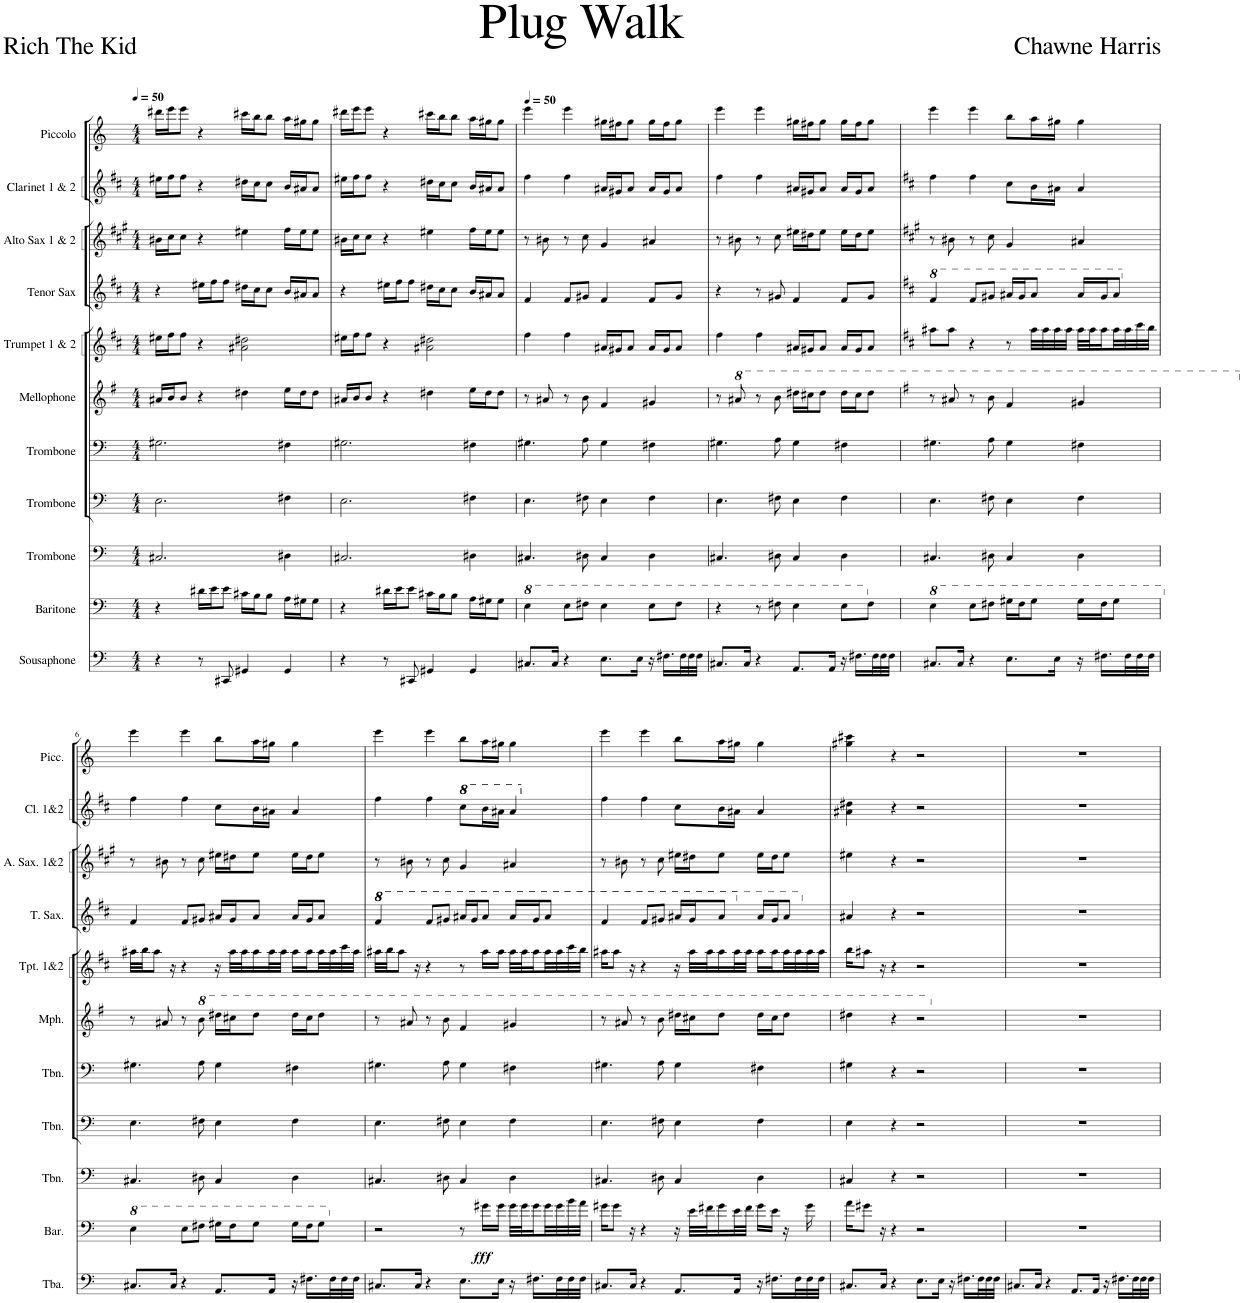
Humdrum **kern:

**kern	**kern	**dynam	**kern	**kern	**kern	**kern	**kern	**kern	**kern	**kern	**kern
*part11	*part10	*part10	*part9	*part8	*part7	*part6	*part5	*part4	*part3	*part2	*part1
*staff11	*staff10	*staff10	*staff9	*staff8	*staff7	*staff6	*staff5	*staff4	*staff3	*staff2	*staff1
*I"Sousaphone	*I"Baritone	*	*I"Trombone	*I"Trombone	*I"Trombone	*I"Mellophone	*I"Trumpet 1 &amp; 2	*I"Tenor Sax	*I"Alto Sax 1 &amp; 2	*I"Clarinet 1 &amp; 2	*I"Piccolo
*	*I'Bar.	*	*I'Tbn.	*I'Tbn.	*I'Tbn.	*I'Mph.	*I'Tpt. 1&amp;2	*I'T. Sax.	*I'A. Sax. 1&amp;2	*I'Cl. 1&amp;2	*I'Picc.
*clefF4	*clefF4	*	*clefF4	*clefF4	*clefF4	*clefG2	*clefG2	*clefG2	*clefG2	*clefG2	*clefG2
*	*Trd4c7	*	*	*	*	*Trd4c7	*Trd1c2	*Trd8c14	*Trd5c9	*Trd1c2	*Trd-7c-12
*k[]	*k[]	*	*k[]	*k[]	*k[]	*k[f#]	*k[f#c#]	*k[f#c#]	*k[f#c#g#]	*k[f#c#]	*k[]
*M4/4	*M4/4	*	*M4/4	*M4/4	*M4/4	*M4/4	*M4/4	*M4/4	*M4/4	*M4/4	*M4/4
*MM50	*MM50	*	*MM50	*MM50	*MM50	*MM50	*MM50	*MM50	*MM50	*MM50	*MM50
=1	=1	=1	=1	=1	=1	=1	=1	=1	=1	=1	=1
4r	4r	.	2.C#X/	2.E\	2.G#X\	16a#X/LL	16ee#X\LL	4r	16b#X\LL	16ee#X\LL	16ddd#X\LL
.	.	.	.	.	.	16b/J	16ff#\J	.	16cc#\J	16ff#\J	16eee\J
.	.	.	.	.	.	8b/J	8ff#\J	.	8cc#\J	8ff#\J	8eee\J
8r	16d#X\LL	.	.	.	.	4r	4r	16ee#X\LL	4r	4r	4r
.	16e\J	.	.	.	.	.	.	16ff#\J	.	.	.
8CC#X/	8e\J	.	.	.	.	.	.	8ff#\J	.	.	.
4GG#X/	16c#X\LL	.	.	.	.	4dd#X\	2a#X\ 2dd#X\	16dd#X\LL	4ee#X\	16dd#X\LL	16ccc#X\LL
.	16B\J	.	.	.	.	.	.	16cc#\J	.	16cc#\J	16bb\J
.	8B\J	.	.	.	.	.	.	8cc#\J	.	8cc#\J	8bb\J
4GG#/	16A\LL	.	4D#X\	4F#X\	4F#X\	16ee\LL	.	16b/LL	16ff#\LL	16b/LL	16aa\LL
.	16G#X\J	.	.	.	.	16dd#\J	.	16a#X/J	16ee#\J	16a#X/J	16gg#X\J
.	8G#\J	.	.	.	.	8dd#\J	.	8a#/J	8ee#\J	8a#/J	8gg#\J
=2	=2	=2	=2	=2	=2	=2	=2	=2	=2	=2	=2
4r	4r	.	2.C#X/	2.E\	2.G#X\	16a#X/LL	16ee#X\LL	4r	16b#X\LL	16ee#X\LL	16ddd#X\LL
.	.	.	.	.	.	16b/J	16ff#\J	.	16cc#\J	16ff#\J	16eee\J
.	.	.	.	.	.	8b/J	8ff#\J	.	8cc#\J	8ff#\J	8eee\J
8r	16d#X\LL	.	.	.	.	4r	4r	16ee#X\LL	4r	4r	4r
.	16e\J	.	.	.	.	.	.	16ff#\J	.	.	.
8CC#X/	8e\J	.	.	.	.	.	.	8ff#\J	.	.	.
4GG#X/	16c#X\LL	.	.	.	.	4dd#X\	2a#X\ 2dd#X\	16dd#X\LL	4ee#X\	16dd#X\LL	16ccc#X\LL
.	16B\J	.	.	.	.	.	.	16cc#\J	.	16cc#\J	16bb\J
.	8B\J	.	.	.	.	.	.	8cc#\J	.	8cc#\J	8bb\J
4GG#/	16A\LL	.	4D#X\	4F#X\	4F#X\	16ee\LL	.	16b/LL	16ff#\LL	16b/LL	16aa\LL
.	16G#X\J	.	.	.	.	16dd#\J	.	16a#X/J	16ee#\J	16a#X/J	16gg#X\J
.	8G#\J	.	.	.	.	8dd#\J	.	8a#/J	8ee#\J	8a#/J	8gg#\J
=3	=3	=3	=3	=3	=3	=3	=3	=3	=3	=3	=3
*	*8va	*	*	*	*	*	*	*	*	*	*
*	*	*	*	*	*	*	*	*	*	*	*MM50
8.C#X/L	4e\	.	4.C#X/	4.E\	4.G#X\	8r	4ff#\	4f#/	8r	4ff#\	4eee\
.	.	.	.	.	.	8a#X/	.	.	8b#X\	.	.
16C#/Jk	.	.	.	.	.	.	.	.	.	.	.
4r	8e\L	.	.	.	.	8r	4ff#\	8f#/L	8r	4ff#\	4eee\
.	8f#X\J	.	8D#X\	8F#X\	8A\	8b\	.	8g#X/J	8cc#\	.	.
8.E\L	4e\	.	4C#/	4E\	4G#\	4f#/	16a#X/LL	4f#/	4g#/	16a#X/LL	16gg#X\LL
.	.	.	.	.	.	.	16g#X/J	.	.	16g#X/J	16ff#X\J
.	.	.	.	.	.	.	8a#/J	.	.	8a#/J	8gg#\J
16E\Jk	.	.	.	.	.	.	.	.	.	.	.
16r	8e\L	.	4D#\	4F#\	4F#X\	4g#X/	16a#/LL	8f#/L	4a#X/	16a#/LL	16gg#\LL
16.F#X\LL	.	.	.	.	.	.	16g#/J	.	.	16g#/J	16ff#\J
.	8f#\J	.	.	.	.	.	8a#/J	8g#/J	.	8a#/J	8gg#\J
32F#\L	.	.	.	.	.	.	.	.	.	.	.
32F#\	.	.	.	.	.	.	.	.	.	.	.
32F#\JJJ	.	.	.	.	.	.	.	.	.	.	.
=4	=4	=4	=4	=4	=4	=4	=4	=4	=4	=4	=4
*	*X8va	*	*	*	*	*	*	*	*	*	*
8.C#X/L	4r	.	4.C#X/	4.E\	4.G#X\	8r	4ff#\	4r	8r	4ff#\	4eee\
*	*	*	*	*	*	*8va	*	*	*	*	*
.	.	.	.	.	.	8aa#X/	.	.	8b#X\	.	.
16C#/Jk	.	.	.	.	.	.	.	.	.	.	.
4r	8r	.	.	.	.	8r	4ff#\	8r	8r	4ff#\	4eee\
.	8F#X\	.	8D#X\	8F#X\	8A\	8bb\	.	8g#X/	8cc#\	.	.
8.AA/L	4E\	.	4C#/	4E\	4G#\	16ddd#X\LL	16a#X/LL	4f#/	16ee#X\LL	16a#X/LL	16gg#X\LL
.	.	.	.	.	.	16ccc#X\J	16g#X/J	.	16dd#X\J	16g#X/J	16ff#X\J
.	.	.	.	.	.	8ddd#\J	8a#/J	.	8ee#\J	8a#/J	8gg#\J
16AA/Jk	.	.	.	.	.	.	.	.	.	.	.
16r	8E\L	.	4D#\	4F#\	4F#X\	16ddd#\LL	16a#/LL	8f#/L	16ee#\LL	16a#/LL	16gg#\LL
16.F#X\LL	.	.	.	.	.	16ccc#\J	16g#/J	.	16dd#\J	16g#/J	16ff#\J
.	8F#\J	.	.	.	.	8ddd#\J	8a#/J	8g#/J	8ee#\J	8a#/J	8gg#\J
32F#\L	.	.	.	.	.	.	.	.	.	.	.
32F#\	.	.	.	.	.	.	.	.	.	.	.
32F#\JJJ	.	.	.	.	.	.	.	.	.	.	.
=5	=5	=5	=5	=5	=5	=5	=5	=5	=5	=5	=5
*k[]	*k[]	*	*k[]	*k[]	*k[]	*k[f#]	*k[f#c#]	*k[f#c#]	*k[f#c#g#]	*k[f#c#]	*k[]
*	*8va	*	*	*	*	*	*	*	*	*	*
*	*	*	*	*	*	*X8va	*	*	*	*	*
*	*	*	*	*	*	*	*	*8va	*	*	*
8.C#X/L	4e\	.	4.C#X/	4.E\	4.G#X\	8r	8aa#X\L	4ff#/	8r	4ff#\	4eee\
.	.	.	.	.	.	8a#X/	8aa#\J	.	8b#X\	.	.
16C#/Jk	.	.	.	.	.	.	.	.	.	.	.
4r	8e\L	.	.	.	.	8r	4r	8ff#/L	8r	4ff#\	4eee\
.	8f#X\J	.	8D#X\	8F#X\	8A\	8b\	.	8gg#X/J	8cc#\	.	.
8.E\L	16g#X\LL	.	4C#/	4E\	4G#\	4f#/	8r	16aa#X/LL	4g#/	8cc#\L	8bb\L
.	16f#\J	.	.	.	.	.	.	16gg#/J	.	.	.
.	8g#\J	.	.	.	.	.	32aa#\LLL	8aa#/J	.	16b\L	16aa\L
.	.	.	.	.	.	.	32aa#\	.	.	.	.
16E\Jk	.	.	.	.	.	.	32aa#\	.	.	16a#X\JJ	16gg#X\JJ
.	.	.	.	.	.	.	32aa#\JJJ	.	.	.	.
16r	16g#\LL	.	4D#\	4F#\	4F#X\	4g#X/	32aa#\LLL	16aa#/LL	4a#X/	4a#/	4gg#\
.	.	.	.	.	.	.	32aa#\J	.	.	.	.
16.F#X\LL	16f#\J	.	.	.	.	.	16aa#\	16gg#/J	.	.	.
.	8g#\J	.	.	.	.	.	32aa#\L	8aa#/J	.	.	.
32F#\L	.	.	.	.	.	.	32aa#\	.	.	.	.
32F#\	.	.	.	.	.	.	32ccc#\	.	.	.	.
32F#\JJJ	.	.	.	.	.	.	32bb\JJJ	.	.	.	.
!!LO:LB:g=z
=6	=6	=6	=6	=6	=6	=6	=6	=6	=6	=6	=6
*	*X8va	*	*	*	*	*	*	*	*	*	*
*	*8va	*	*	*	*	*	*	*	*	*	*
*	*	*	*	*	*	*	*	*X8va	*	*	*
8.C#X/L	4e\	.	4.C#X/	4.E\	4.G#X\	8r	32aa#X\LLL	4f#/	8r	4ff#\	4eee\
.	.	.	.	.	.	.	32bb\JJ	.	.	.	.
.	.	.	.	.	.	.	8aa#\J	.	.	.	.
.	.	.	.	.	.	8a#X/	.	.	8b#X\	.	.
16C#/Jk	.	.	.	.	.	.	16r	.	.	.	.
4r	8e\L	.	.	.	.	8r	4r	8f#/L	8r	4ff#\	4eee\
*	*	*	*	*	*	*8va	*	*	*	*	*
.	8f#X\J	.	8D#X\	8F#X\	8A\	8bb\	.	8g#X/J	8cc#\	.	.
8.AA/L	16g#X\LL	.	4C#/	4E\	4G#\	16ddd#X\LL	16r	16a#X/LL	16ee#X\LL	8cc#\L	8bb\L
.	16f#\J	.	.	.	.	16ccc#X\J	32aa#\LLL	16g#/J	16dd#X\J	.	.
.	.	.	.	.	.	.	32aa#\J	.	.	.	.
.	8g#\J	.	.	.	.	8ddd#\J	16aa#\	8a#/J	8ee#\J	16b\L	16aa\L
16AA/Jk	.	.	.	.	.	.	32aa#\L	.	.	16a#X\JJ	16gg#X\JJ
.	.	.	.	.	.	.	32aa#\JJJ	.	.	.	.
16r	16g#\LL	.	4D#\	4F#\	4F#X\	16ddd#\LL	16aa#\LL	16a#/LL	16ee#\LL	4a#/	4gg#\
16.F#X\LL	16f#\J	.	.	.	.	16ccc#\J	16aa#\	16g#/J	16dd#\J	.	.
.	8g#\J	.	.	.	.	8ddd#\J	32aa#\L	8a#/J	8ee#\J	.	.
32F#\L	.	.	.	.	.	.	32aa#\	.	.	.	.
32F#\	.	.	.	.	.	.	32ccc#\	.	.	.	.
32F#\JJJ	.	.	.	.	.	.	32aa#\JJJ	.	.	.	.
=7	=7	=7	=7	=7	=7	=7	=7	=7	=7	=7	=7
*	*X8va	*	*	*	*	*	*	*	*	*	*
*	*	*	*	*	*	*X8va	*	*	*	*	*
*	*	*	*	*	*	*	*	*8va	*	*	*
8.C#X/L	2r	.	4.C#X/	4.E\	4.G#X\	8r	32aa#X\LLL	4ff#/	8r	4ff#\	4eee\
.	.	.	.	.	.	.	32bb\JJ	.	.	.	.
.	.	.	.	.	.	.	8aa#\J	.	.	.	.
.	.	.	.	.	.	8a#X/	.	.	8b#X\	.	.
16C#/Jk	.	.	.	.	.	.	16r	.	.	.	.
*	*	*	*	*	*	*	*	*8va	*	*	*
4r	.	.	.	.	.	8r	4r	8ff#/L	8r	4ff#\	4eee\
.	.	.	8D#X\	8F#X\	8A\	8b\	.	8gg#X/J	8cc#\	.	.
*	*	*	*	*	*	*	*	*	*	*8va	*
8.E\L	8r	.	4C#/	4E\	4G#\	4f#/	8r	16aa#X/LL	4g#/	8ccc#\L	8bb\L
.	.	.	.	.	.	.	.	16gg#/J	.	.	.
*	*	*	*	*	*	*	*	*	*	*8va	*
!	!	!LO:DY:b	!	!	!	!	!	!	!	!	!
.	16g#X\LL	fff	.	.	.	.	16aa#\LL	8aa#/J	.	16bb\L	16aa\L
16E\Jk	16g#\JJ	.	.	.	.	.	16aa#\JJ	.	.	16aa#X\JJ	16gg#X\JJ
16r	32g#\LLL	.	4D#\	4F#\	4F#X\	4g#X/	32aa#\LLL	16aa#/LL	4a#X/	4aa#/	4gg#\
.	32g#\J	.	.	.	.	.	32aa#\J	.	.	.	.
16.F#X\LL	16g#\	.	.	.	.	.	16aa#\	16gg#/J	.	.	.
.	32g#\L	.	.	.	.	.	32aa#\L	8aa#/J	.	.	.
32F#\L	32g#\	.	.	.	.	.	32aa#\	.	.	.	.
32F#\	32b\	.	.	.	.	.	32ccc#\	.	.	.	.
32F#\JJJ	32a\JJJ	.	.	.	.	.	32bb\JJJ	.	.	.	.
=8	=8	=8	=8	=8	=8	=8	=8	=8	=8	=8	=8
*	*	*	*	*	*	*	*	*X8va	*	*	*
*	*	*	*	*	*	*	*	*X8va	*	*	*
*	*	*	*	*	*	*	*	*	*	*X8va	*
*	*	*	*	*	*	*	*	*	*	*X8va	*
8.C#X/L	16g#X\KL	.	4.C#X/	4.E\	4.G#X\	8r	16aa#X\KL	4f#/	8r	4ff#\	4eee\
.	8g#\J	.	.	.	.	.	8aa#\J	.	.	.	.
.	.	.	.	.	.	8a#X/	.	.	8b#X\	.	.
16C#/Jk	16r	.	.	.	.	.	16r	.	.	.	.
4r	4r	.	.	.	.	8r	4r	8f#/L	8r	4ff#\	4eee\
.	.	.	8D#X\	8F#X\	8A\	8b\	.	8g#X/J	8cc#\	.	.
8.AA/L	16r	.	4C#/	4E\	4G#\	16dd#X\LL	16r	16a#X/LL	16ee#X\LL	8cc#\L	8bb\L
.	32e\LLL	.	.	.	.	16cc#X\J	32aa#\LLL	16g#/J	16dd#X\J	.	.
.	32f#X\J	.	.	.	.	.	32aa#\J	.	.	.	.
.	16g#\	.	.	.	.	8dd#\J	16aa#\	8a#/J	8ee#\J	16b\L	16aa\L
16AA/Jk	32e\L	.	.	.	.	.	32aa#\L	.	.	16a#X\JJ	16gg#X\JJ
.	32f#\JJJ	.	.	.	.	.	32aa#\JJJ	.	.	.	.
16r	16g#\LL	.	4D#\	4F#\	4F#X\	16dd#\LL	16aa#\LL	16a#/LL	16ee#\LL	4a#/	4gg#\
16.F#X\LL	16e\JJ	.	.	.	.	16cc#\J	16aa#\	16g#/J	16dd#\J	.	.
.	16r	.	.	.	.	8dd#\J	32aa#\L	8a#/J	8ee#\J	.	.
32F#\L	.	.	.	.	.	.	32aa#\	.	.	.	.
32F#\	16g#\	.	.	.	.	.	32aa#\	.	.	.	.
32F#\JJJ	.	.	.	.	.	.	32aa#\JJJ	.	.	.	.
=9	=9	=9	=9	=9	=9	=9	=9	=9	=9	=9	=9
8.C#X/L	16a\KL	.	4C#X/	4E\	4G#X\	4dd#X\	16bb\KL	4a#X/	4ee#X\	4a#X\ 4dd#X\	4gg#X\ 4ccc#X\
.	8g#X\J	.	.	.	.	.	8aa#X\J	.	.	.	.
16C#/Jk	16r	.	.	.	.	.	16r	.	.	.	.
4r	4r	.	4r	4r	4r	4r	4r	4r	4r	4r	4r
8.E\L	2r	.	2r	2r	2r	2r	2r	2r	2r	2r	2r
16E\Jk	.	.	.	.	.	.	.	.	.	.	.
16r	.	.	.	.	.	.	.	.	.	.	.
16.F#X\LL	.	.	.	.	.	.	.	.	.	.	.
32F#\L	.	.	.	.	.	.	.	.	.	.	.
32F#\	.	.	.	.	.	.	.	.	.	.	.
32F#\JJJ	.	.	.	.	.	.	.	.	.	.	.
=10	=10	=10	=10	=10	=10	=10	=10	=10	=10	=10	=10
8.C#X/L	1r	.	1r	1r	1r	1r	1r	1r	1r	1r	1r
16C#/Jk	.	.	.	.	.	.	.	.	.	.	.
4r	.	.	.	.	.	.	.	.	.	.	.
8.AA/L	.	.	.	.	.	.	.	.	.	.	.
16AA/Jk	.	.	.	.	.	.	.	.	.	.	.
16r	.	.	.	.	.	.	.	.	.	.	.
16.F#X\LL	.	.	.	.	.	.	.	.	.	.	.
32F#\L	.	.	.	.	.	.	.	.	.	.	.
32F#\	.	.	.	.	.	.	.	.	.	.	.
32F#\JJJ	.	.	.	.	.	.	.	.	.	.	.
=	=	=	=	=	=	=	=	=	=	=	=
*-	*-	*-	*-	*-	*-	*-	*-	*-	*-	*-	*-
